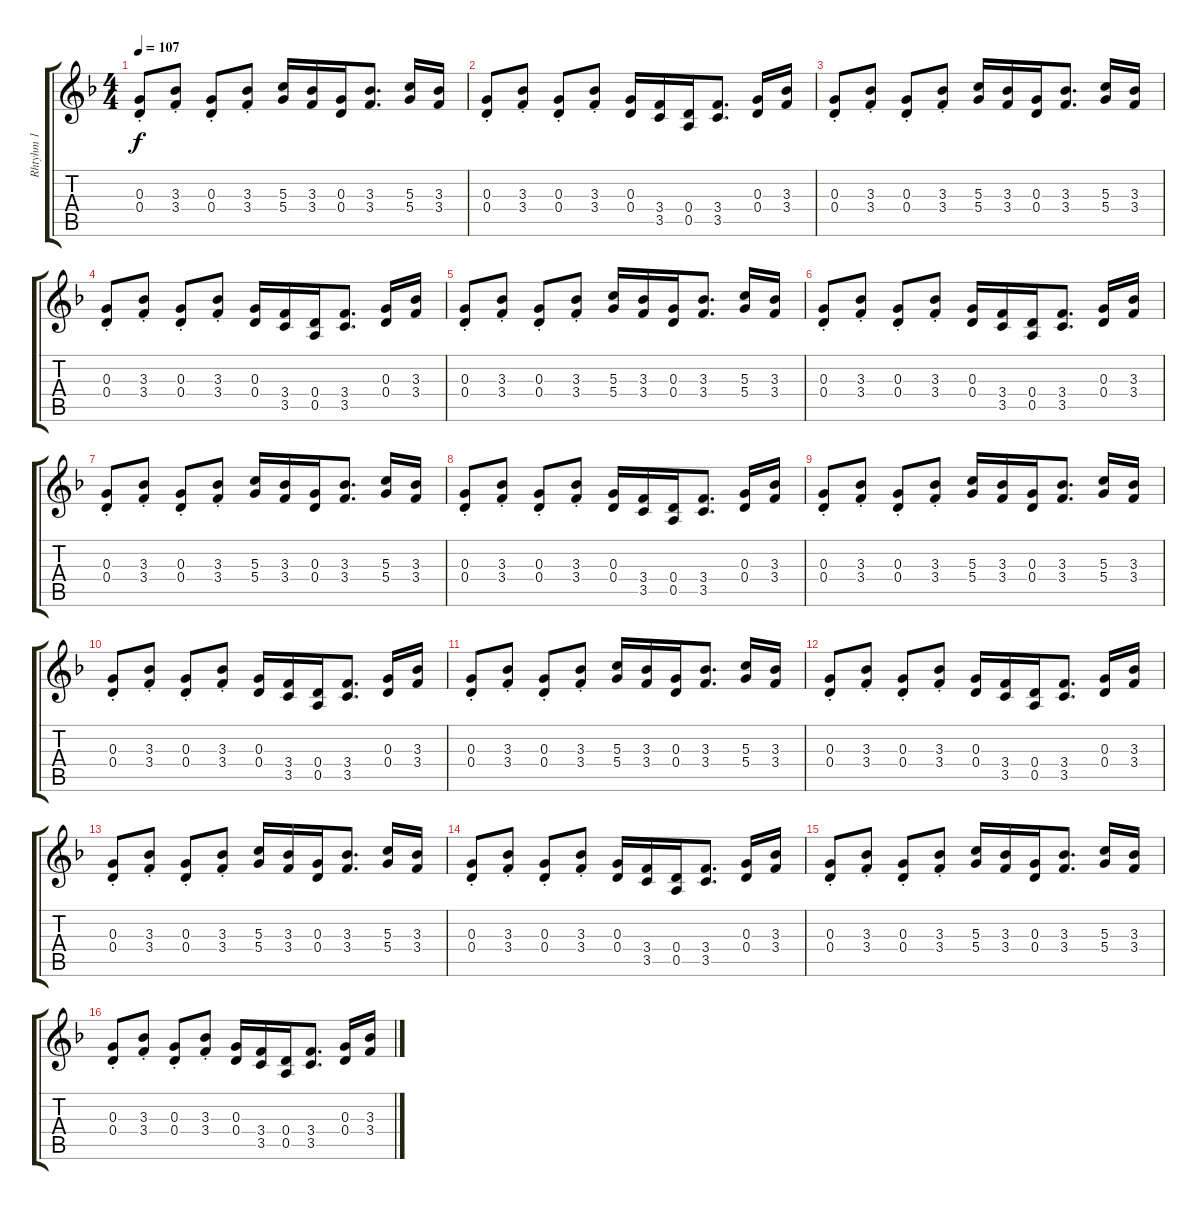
\track ("Rhtyhm 1" "Rhtyhm 1") {instrument distortionguitar}
\staff {score tabs}
\tuning (E4 B3 G3 D3 A2 E2) {hide}
\ts (4 4)
\tempo 107
\clef g2
\ks f
(0.3{st} 0.4{st}).8{dy f} (3.3{st} 3.4{st}).8 (0.3{st} 0.4{st}).8 (3.3{st} 3.4{st}).8 (5.3 5.4).16 (3.3 3.4).16 (0.3 0.4).16 (3.3 3.4).8{d} (5.3 5.4).16 (3.3 3.4).16 |
(0.3{st} 0.4{st}).8 (3.3{st} 3.4{st}).8 (0.3{st} 0.4{st}).8 (3.3{st} 3.4{st}).8 (0.3 0.4).16 (3.4 3.5).16 (0.4 0.5).16 (3.4 3.5).8{d} (0.3 0.4).16 (3.3 3.4).16 |
(0.3{st} 0.4{st}).8 (3.3{st} 3.4{st}).8 (0.3{st} 0.4{st}).8 (3.3{st} 3.4{st}).8 (5.3 5.4).16 (3.3 3.4).16 (0.3 0.4).16 (3.3 3.4).8{d} (5.3 5.4).16 (3.3 3.4).16 |
(0.3{st} 0.4{st}).8 (3.3{st} 3.4{st}).8 (0.3{st} 0.4{st}).8 (3.3{st} 3.4{st}).8 (0.3 0.4).16 (3.4 3.5).16 (0.4 0.5).16 (3.4 3.5).8{d} (0.3 0.4).16 (3.3 3.4).16 |
(0.3{st} 0.4{st}).8 (3.3{st} 3.4{st}).8 (0.3{st} 0.4{st}).8 (3.3{st} 3.4{st}).8 (5.3 5.4).16 (3.3 3.4).16 (0.3 0.4).16 (3.3 3.4).8{d} (5.3 5.4).16 (3.3 3.4).16 |
(0.3{st} 0.4{st}).8 (3.3{st} 3.4{st}).8 (0.3{st} 0.4{st}).8 (3.3{st} 3.4{st}).8 (0.3 0.4).16 (3.4 3.5).16 (0.4 0.5).16 (3.4 3.5).8{d} (0.3 0.4).16 (3.3 3.4).16 |
(0.3{st} 0.4{st}).8 (3.3{st} 3.4{st}).8 (0.3{st} 0.4{st}).8 (3.3{st} 3.4{st}).8 (5.3 5.4).16 (3.3 3.4).16 (0.3 0.4).16 (3.3 3.4).8{d} (5.3 5.4).16 (3.3 3.4).16 |
(0.3{st} 0.4{st}).8 (3.3{st} 3.4{st}).8 (0.3{st} 0.4{st}).8 (3.3{st} 3.4{st}).8 (0.3 0.4).16 (3.4 3.5).16 (0.4 0.5).16 (3.4 3.5).8{d} (0.3 0.4).16 (3.3 3.4).16 |
(0.3{st} 0.4{st}).8 (3.3{st} 3.4{st}).8 (0.3{st} 0.4{st}).8 (3.3{st} 3.4{st}).8 (5.3 5.4).16 (3.3 3.4).16 (0.3 0.4).16 (3.3 3.4).8{d} (5.3 5.4).16 (3.3 3.4).16 |
(0.3{st} 0.4{st}).8 (3.3{st} 3.4{st}).8 (0.3{st} 0.4{st}).8 (3.3{st} 3.4{st}).8 (0.3 0.4).16 (3.4 3.5).16 (0.4 0.5).16 (3.4 3.5).8{d} (0.3 0.4).16 (3.3 3.4).16 |
(0.3{st} 0.4{st}).8 (3.3{st} 3.4{st}).8 (0.3{st} 0.4{st}).8 (3.3{st} 3.4{st}).8 (5.3 5.4).16 (3.3 3.4).16 (0.3 0.4).16 (3.3 3.4).8{d} (5.3 5.4).16 (3.3 3.4).16 |
(0.3{st} 0.4{st}).8 (3.3{st} 3.4{st}).8 (0.3{st} 0.4{st}).8 (3.3{st} 3.4{st}).8 (0.3 0.4).16 (3.4 3.5).16 (0.4 0.5).16 (3.4 3.5).8{d} (0.3 0.4).16 (3.3 3.4).16 |
(0.3{st} 0.4{st}).8{volume 4} (3.3{st} 3.4{st}).8 (0.3{st} 0.4{st}).8 (3.3{st} 3.4{st}).8 (5.3 5.4).16 (3.3 3.4).16 (0.3 0.4).16 (3.3 3.4).8{d} (5.3 5.4).16 (3.3 3.4).16 |
(0.3{st} 0.4{st}).8 (3.3{st} 3.4{st}).8 (0.3{st} 0.4{st}).8 (3.3{st} 3.4{st}).8 (0.3 0.4).16 (3.4 3.5).16 (0.4 0.5).16 (3.4 3.5).8{d} (0.3 0.4).16 (3.3 3.4).16 |
(0.3{st} 0.4{st}).8 (3.3{st} 3.4{st}).8 (0.3{st} 0.4{st}).8 (3.3{st} 3.4{st}).8 (5.3 5.4).16 (3.3 3.4).16 (0.3 0.4).16 (3.3 3.4).8{d} (5.3 5.4).16 (3.3 3.4).16 |
(0.3{st} 0.4{st}).8 (3.3{st} 3.4{st}).8 (0.3{st} 0.4{st}).8 (3.3{st} 3.4{st}).8 (0.3 0.4).16 (3.4 3.5).16 (0.4 0.5).16 (3.4 3.5).8{d} (0.3 0.4).16 (3.3 3.4).16
